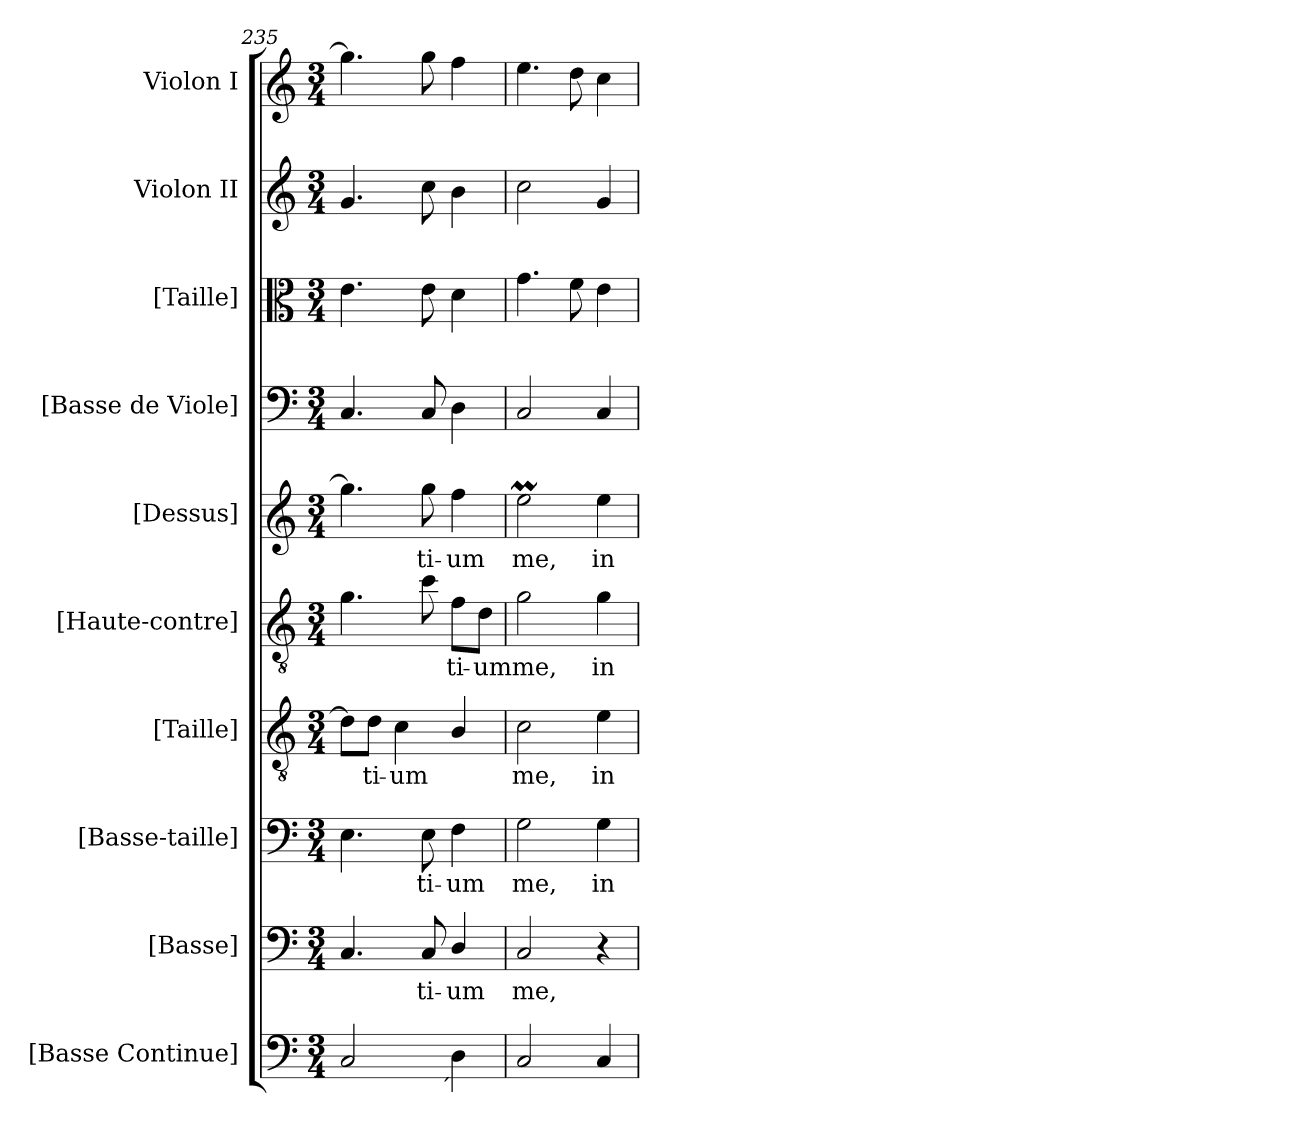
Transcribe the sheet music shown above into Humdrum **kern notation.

**kern	**kern	**text	**kern	**text	**kern	**text	**kern	**text	**kern	**text	**kern	**kern	**kern	**kern
*part10	*part9	*part9	*part8	*part8	*part7	*part7	*part6	*part6	*part5	*part5	*part4	*part3	*part2	*part1
*staff10	*staff9	*staff9	*staff8	*staff8	*staff7	*staff7	*staff6	*staff6	*staff5	*staff5	*staff4	*staff3	*staff2	*staff1
*I"[Basse Continue]	*I"[Basse]	*	*I"[Basse-taille]	*	*I"[Taille]	*	*I"[Haute-contre]	*	*I"[Dessus]	*	*I"[Basse de Viole]	*I"[Taille]	*I"Violon II	*I"Violon I
*I'B.c.	*I'B.	*	*I'B.t.	*	*I'T.	*	*I'H.C.	*	*I'D.	*	*	*	*I'Vln. II	*I'Vln. I
*clefF4	*clefF4	*	*clefF4	*	*clefGv2	*	*clefGv2	*	*clefG2	*	*clefF4	*clefC3	*clefG2	*clefG2
*	*	*	*	*	*ITrd7c12	*	*ITrd7c12	*	*	*	*	*	*	*
*k[]	*k[]	*	*k[]	*	*k[]	*	*k[]	*	*k[]	*	*k[]	*k[]	*k[]	*k[]
*M3/4	*M3/4	*	*M3/4	*	*M3/4	*	*M3/4	*	*M3/4	*	*M3/4	*M3/4	*M3/4	*M3/4
=235	=235	=235	=235	=235	=235	=235	=235	=235	=235	=235	=235	=235	=235	=235
2Ci/	4.Ci/	.	4.Ei\	.	8Di\L]	.	4.Gi\	.	4.ggi\]	.	4.Ci/	4.ei\	4.gi/	4.ggi\]
!	!	!	!	!	!	!LO:LY:b:color=#000000	!	!	!	!	!	!	!	!
.	.	.	.	.	8Di\J	-ti-	.	.	.	.	.	.	.	.
!	!	!	!	!	!	!LO:LY:b:color=#000000	!	!	!	!	!	!	!	!
.	.	.	.	.	4Ci\	-um	.	.	.	.	.	.	.	.
!	!	!LO:LY:b:color=#000000	!	!	!	!	!	!	!	!	!	!	!	!
!	!	!	!	!LO:LY:b:color=#000000	!	!	!	!	!	!	!	!	!	!
!	!	!	!	!	!	!	!	!	!	!LO:LY:b:color=#000000	!	!	!	!
.	8Ci/	-ti-	8Ei\	-ti-	.	.	8ci\	.	8ggi\	-ti-	8Ci/	8ei\	8cci\	8ggi\
!	!	!LO:LY:b:color=#000000	!	!	!	!	!	!	!	!	!	!	!	!
!	!	!	!	!LO:LY:b:color=#000000	!	!	!	!	!	!	!	!	!	!
!	!	!	!	!	!	!	!	!LO:LY:b:color=#000000	!	!	!	!	!	!
!LO:TX:b:rj:t=´	!	!	!	!	!	!	!	!	!	!	!	!	!	!
!	!	!	!	!	!	!	!	!	!	!LO:LY:b:color=#000000	!	!	!	!
4Di\	4Di/	-um	4Fi\	-um	4BBi/	.	8Fi\L	-ti-	4ffi\	-um	4Di\	4di\	4bi\	4ffi\
!	!	!	!	!	!	!	!	!LO:LY:b:color=#000000	!	!	!	!	!	!
.	.	.	.	.	.	.	8Di\J	-um	.	.	.	.	.	.
=236	=236	=236	=236	=236	=236	=236	=236	=236	=236	=236	=236	=236	=236	=236
!	!	!LO:LY:b:color=#000000	!	!	!	!	!	!	!	!	!	!	!	!
!	!	!	!	!LO:LY:b:color=#000000	!	!	!	!	!	!	!	!	!	!
!	!	!	!	!	!	!LO:LY:b:color=#000000	!	!	!	!	!	!	!	!
!	!	!	!	!	!	!	!	!LO:LY:b:color=#000000	!	!	!	!	!	!
!	!	!	!	!	!	!	!	!	!	!LO:LY:b:color=#000000	!	!	!	!
2Ci/	2Ci/	me,	2Gi\	me,	2Ci\	me,	2Gi\	me,	2eemi\	me,	2Ci/	4.gi\	2cci\	4.eei\
.	.	.	.	.	.	.	.	.	.	.	.	8fi\	.	8ddi\
!	!	!	!	!LO:LY:b:color=#000000	!	!	!	!	!	!	!	!	!	!
!	!	!	!	!	!	!LO:LY:b:color=#000000	!	!	!	!	!	!	!	!
!	!	!	!	!	!	!	!	!LO:LY:b:color=#000000	!	!	!	!	!	!
!	!	!	!	!	!	!	!	!	!	!LO:LY:b:color=#000000	!	!	!	!
4Ci/	4r	.	4Gi\	in	4Ei\	in	4Gi\	in	4eei\	in	4Ci/	4ei\	4gi/	4cci\
=	=	=	=	=	=	=	=	=	=	=	=	=	=	=
*-	*-	*-	*-	*-	*-	*-	*-	*-	*-	*-	*-	*-	*-	*-
